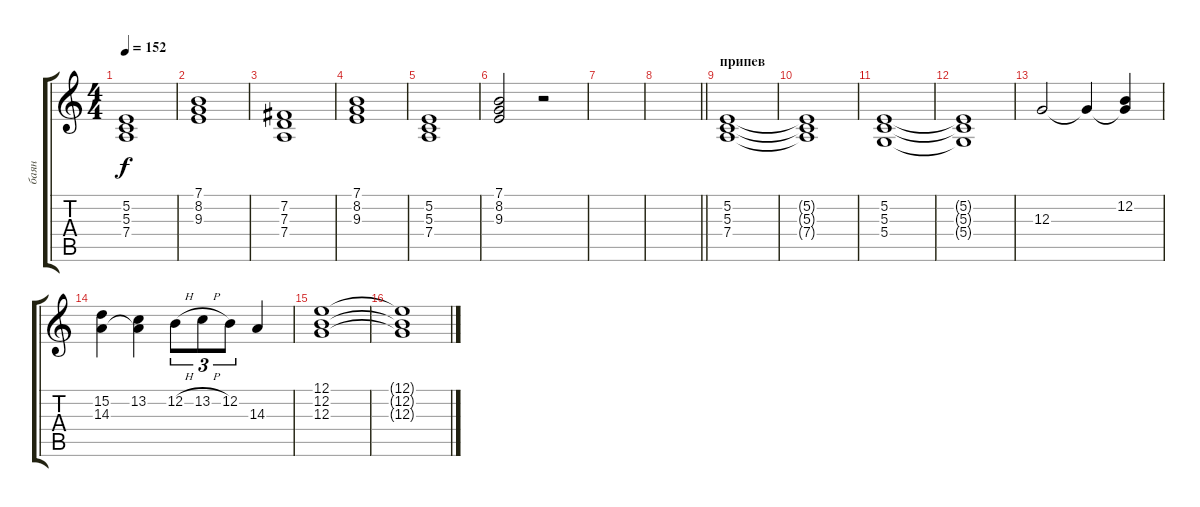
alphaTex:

\track ("баян" "баян") {instrument tangoaccordion}
\staff {score tabs}
\tuning (E4 B3 G3 D3 A2 E2) {hide}
\ts (4 4)
\tempo 152
\clef g2
\ks c
(5.2 5.3 7.4).1{dy f} |
(7.1 8.2 9.3).1 |
(7.2 7.3 7.4).1 |
(7.1 8.2 9.3).1 |
(5.2 5.3 7.4).1 |
(7.1 8.2 9.3).2 r.2 |
|
\barLineRight lightlight
|
\section ("" "припев")
(5.2 5.3 7.4).1 |
(5.2{t} 5.3{t} 7.4{t}).1 |
(5.2 5.3 5.4).1 |
(5.2{t} 5.3{t} 5.4{t}).1 |
12.3.2 12.3{t}.4 (12.2 12.3{t}).4 |
(15.2 14.3).4 (13.2 14.3{t}).4 12.2{h}.8{tu (3 2)} 13.2{h}.8{tu (3 2)} 12.2.8{tu (3 2)} 14.3.4 |
(12.1 12.2 12.3).1 |
(12.1{t} 12.2{t} 12.3{t}).1
